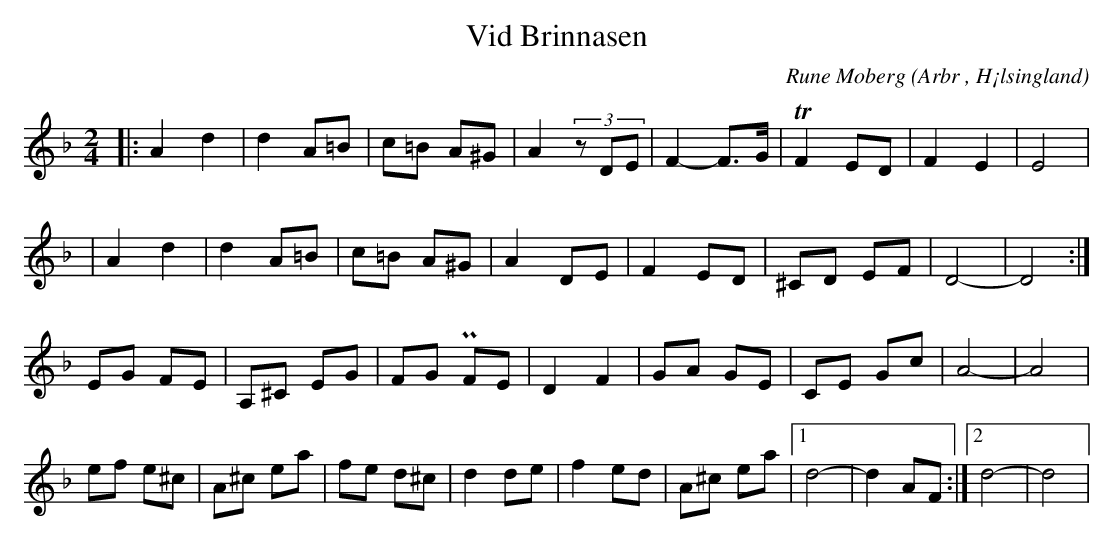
X:1
T:Vid Brinnasen
C: Rune Moberg
O:Arbr , H¡lsingland
M:2/4
L:1/8
K:Dm
|:A2 d2|d2 A=B|c=B A^G|A2 (3zDE| F2-F>G| TF2 ED|F2 E2|E4|
| A2 d2|d2 A=B|c=B A^G|A2 DE|F2 ED|^CD EF|D4-|D4:|
EG FE|A,^C EG|FG PFE|D2 F2|GA GE|CE Gc|A4-|A4|
ef e^c|A^c ea|fe d^c|d2 de|f2 ed|A^c ea|1 d4-|d2 AF:|2 d4-|d4|
